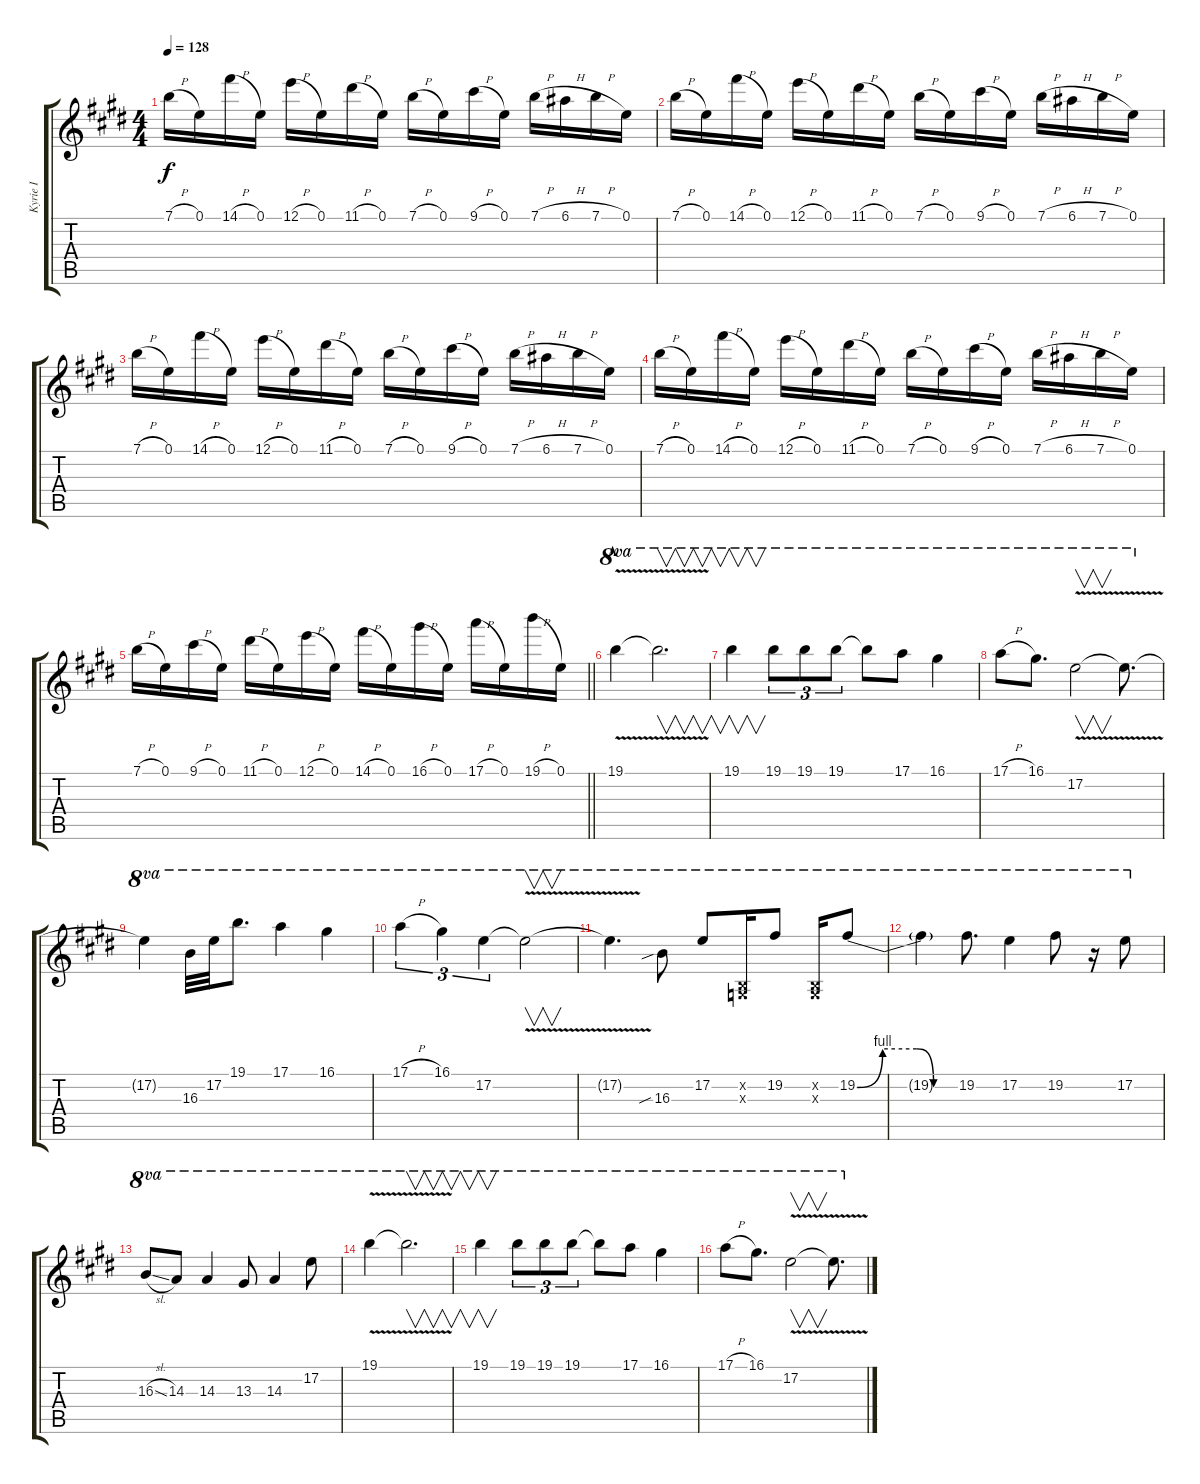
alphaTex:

\track ("Kyrie I" "Kyrie I") {instrument overdrivenguitar}
\staff {score tabs}
\tuning (E4 B3 G3 D3 A2 E2) {hide}
\ts (4 4)
\tempo 128
\clef g2
\ks e
7.1{h}.16{dy f} 0.1.16 14.1{h}.16 0.1.16 12.1{h}.16 0.1.16 11.1{h}.16 0.1.16 7.1{h}.16 0.1.16 9.1{h}.16 0.1.16 7.1{h}.16 6.1{h}.16 7.1{h}.16 0.1.16 |
7.1{h}.16 0.1.16 14.1{h}.16 0.1.16 12.1{h}.16 0.1.16 11.1{h}.16 0.1.16 7.1{h}.16 0.1.16 9.1{h}.16 0.1.16 7.1{h}.16 6.1{h}.16 7.1{h}.16 0.1.16 |
7.1{h}.16 0.1.16 14.1{h}.16 0.1.16 12.1{h}.16 0.1.16 11.1{h}.16 0.1.16 7.1{h}.16 0.1.16 9.1{h}.16 0.1.16 7.1{h}.16 6.1{h}.16 7.1{h}.16 0.1.16 |
7.1{h}.16 0.1.16 14.1{h}.16 0.1.16 12.1{h}.16 0.1.16 11.1{h}.16 0.1.16 7.1{h}.16 0.1.16 9.1{h}.16 0.1.16 7.1{h}.16 6.1{h}.16 7.1{h}.16 0.1.16 |
\barLineRight lightlight
7.1{h}.16 0.1.16 9.1{h}.16 0.1.16 11.1{h}.16 0.1.16 12.1{h}.16 0.1.16 14.1{h}.16 0.1.16 16.1{h}.16 0.1.16 17.1{h}.16 0.1.16 19.1{h}.16 0.1.16 |
\section ("" "A")
19.1{v}.4{ot 8va} 19.1{v t}.2{v d ot 8va} |
19.1.4{v ot 8va} 19.1.8{tu (3 2) ot 8va} 19.1.8{tu (3 2) ot 8va} 19.1.8{tu (3 2) ot 8va} 19.1{t}.8{ot 8va} 17.1.8{ot 8va} 16.1.4{ot 8va} |
17.1{h}.8{ot 8va} 16.1.8{d ot 8va} 17.2{v}.2{v ot 8va} 17.2{t}.8{d ot 8va} |
17.2{t}.4{ot 8va} 16.3.32{ot 8va} 17.2.32{ot 8va} 19.1.8{d ot 8va} 17.1.4{ot 8va} 16.1.4{ot 8va} |
17.1{h}.4{tu (3 2) ot 8va} 16.1.4{tu (3 2) ot 8va} 17.2.4{tu (3 2) ot 8va} 17.2{v t}.2{v ot 8va} |
17.2{t}.4{d ot 8va} 16.3{sib}.8{ot 8va} 17.2.8{ot 8va} (0.2{x} 0.3{x}).16{ot 8va} 19.2.8{ot 8va} (0.2{x} 0.3{x}).16{ot 8va} 19.2{be (custom 0 0 15 4 35 4 45 0 60 0)}.8{ot 8va} |
19.2{t}.4{ot 8va} 19.2.8{d ot 8va} 17.2.4{ot 8va} 19.2.8{ot 8va} r.16{ot 8va} 17.2.8{ot 8va} |
16.3{sl}.8{ot 8va} 14.3.8{ot 8va} 14.3.4{ot 8va} 13.3.8{ot 8va} 14.3.4{ot 8va} 17.2.8{ot 8va} |
19.1{v}.4{ot 8va} 19.1{v t}.2{v d ot 8va} |
19.1.4{v ot 8va} 19.1.8{tu (3 2) ot 8va} 19.1.8{tu (3 2) ot 8va} 19.1.8{tu (3 2) ot 8va} 19.1{t}.8{ot 8va} 17.1.8{ot 8va} 16.1.4{ot 8va} |
17.1{h}.8{ot 8va} 16.1.8{d ot 8va} 17.2{v}.2{v ot 8va} 17.2{t}.8{d ot 8va}
